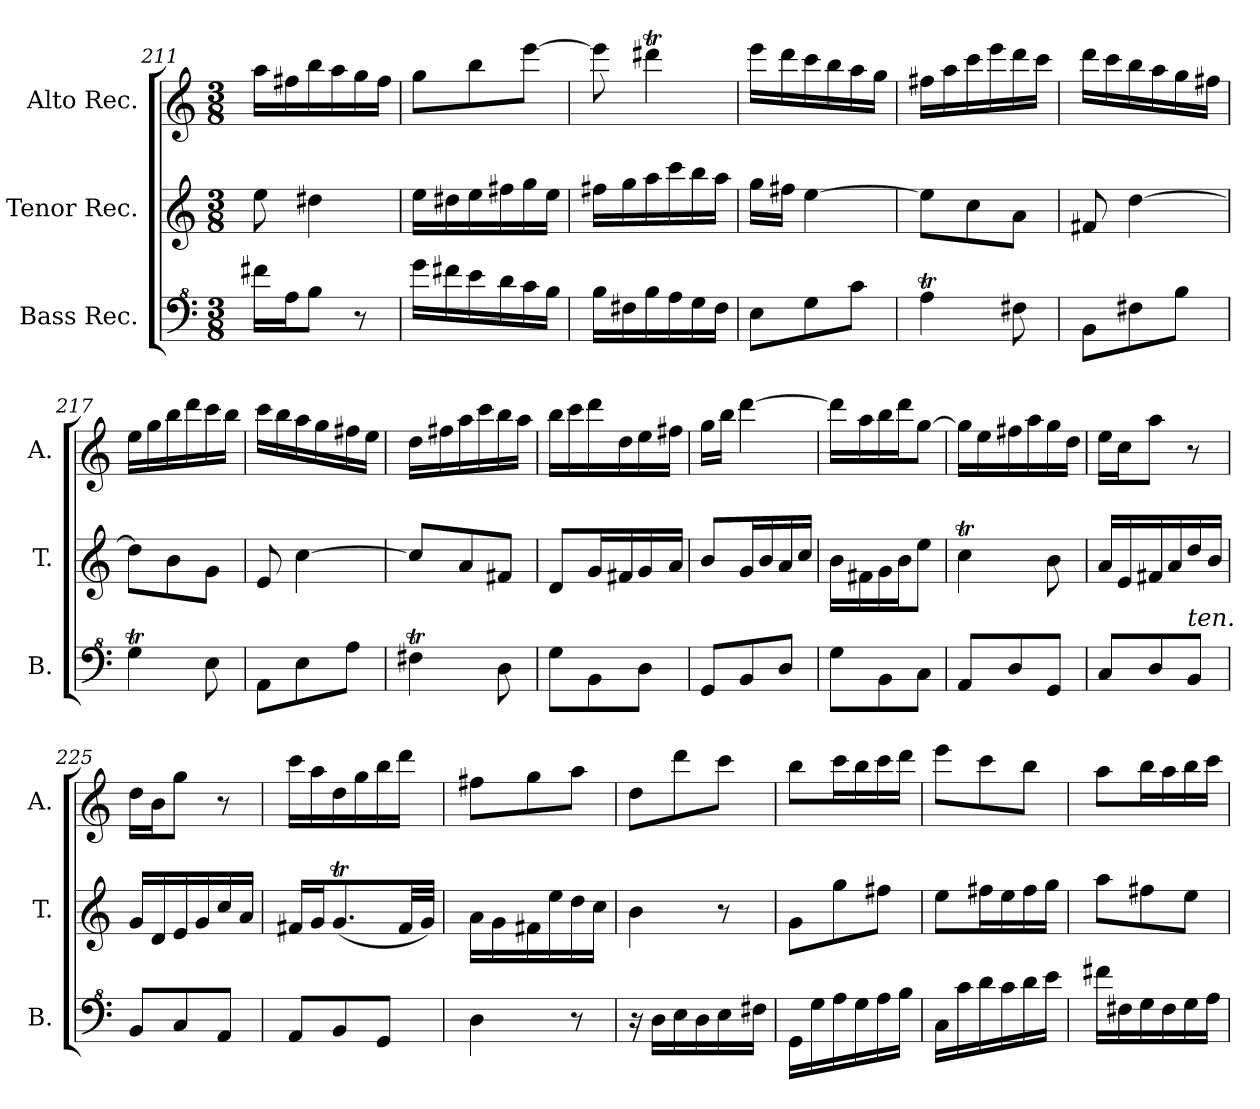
**kern	**kern	**kern
*part3	*part2	*part1
*staff3	*staff2	*staff1
*I"Bass Rec.	*I"Tenor Rec.	*I"Alto Rec.
*I'B.	*I'T.	*I'A.
*clefF^4	*clefG2	*clefG2
*k[]	*k[]	*k[]
*M3/8	*M3/8	*M3/8
=211	=211	=211
16ff#X\LL	8ee\	16aa\LL
16a\J	.	16ff#X\
8b\J	4dd#X\	16bb\
.	.	16aa\
8r	.	16gg\
.	.	16ff#\JJ
!!LO:PB:g=z
=212	=212	=212
16gg\LL	16ee\LL	8gg\L
16ff#X\	16dd#X\	.
16ee\	16ee\	8bb\
16dd\	16ff#X\	.
16cc\	16gg\	[8eee\J
16b\JJ	16ee\JJ	.
=213	=213	=213
16b\LL	16ff#X\LL	8eee\]
16f#X\	16gg\	.
16b\	16aa\	4ddd#Xt\
16a\	16ccc\	.
16g\	16bb\	.
16f#\JJ	16aa\JJ	.
=214	=214	=214
8e\L	16gg\LL	16eee\LL
.	16ff#X\JJ	16ddd\
8g\	[4ee\	16ccc\
.	.	16bb\
8cc\J	.	16aa\
.	.	16gg\JJ
=215	=215	=215
4aT\	8ee\L]	16ff#X\LL
.	.	16aa\
.	8cc\	16ccc\
.	.	16eee\
8f#X\	8a\J	16ddd\
.	.	16ccc\JJ
=216	=216	=216
8B\L	8f#X/	16ddd\LL
.	.	16ccc\
8f#X\	[4dd\	16bb\
.	.	16aa\
8b\J	.	16gg\
.	.	16ff#X\JJ
=217	=217	=217
4gT\	8dd\L]	16ee\LL
.	.	16gg\
.	8b\	16bb\
.	.	16ddd\
8e\	8g\J	16ccc\
.	.	16bb\JJ
=218	=218	=218
8A\L	8e/	16ccc\LL
.	.	16bb\
8e\	[4cc\	16aa\
.	.	16gg\
8a\J	.	16ff#X\
.	.	16ee\JJ
!!LO:LB:g=z
=219	=219	=219
4f#Xt\	8cc/L]	16dd\LL
.	.	16ff#X\
.	8a/	16aa\
.	.	16ccc\
8d\	8f#X/J	16bb\
.	.	16aa\JJ
=220	=220	=220
8g\L	8d/L	16bb\LL
.	.	16ccc\
8B\	16g/L	16ddd\
.	16f#X/	16dd\
8d\J	16g/	16ee\
.	16a/JJ	16ff#X\JJ
=221	=221	=221
8G/L	8b/L	16gg\LL
.	.	16bb\JJ
8B/	16g/L	[4ddd\
.	16b/	.
8d/J	16a/	.
.	16cc/JJ	.
=222	=222	=222
8g\L	16b\LL	16ddd\LL]
.	16f#X\	16aa\
8B\	16g\	16bb\
.	16b\J	16ddd\J
8c\J	8ee\J	[8gg\J
=223	=223	=223
8A/L	4ccT\	16gg\LL]
.	.	16ee\
8d/	.	16ff#X\
.	.	16aa\
8G/J	8b\	16gg\
.	.	16dd\JJ
=224	=224	=224
8c/L	16a/LL	16ee\LL
.	16e/	16cc\J
8d/	16f#X/	8aa\J
.	16a/	.
8B~~/J	16dd/	8r
.	16b/JJ	.
=225	=225	=225
8B/L	16g/LL	16dd\LL
.	16d/	16b\J
8c/	16e/	8gg\J
.	16g/	.
8A/J	16cc/	8r
.	16a/JJ	.
=226	=226	=226
8A/L	16f#X/LL	16ccc\LL
.	16g/J	16aa\
8B/	(8.gT/	16dd\
.	.	16gg\
8G/J	.	16bb\
.	32f#/LL	16ddd\JJ
.	32g/JJJ)	.
!!LO:LB:g=z
=227	=227	=227
4d\	16a\LL	8ff#X\L
.	16g\	.
.	16f#X\	8gg\
.	16ee\	.
8r	16dd\	8aa\J
.	16cc\JJ	.
=228	=228	=228
16r	4b\	8dd\L
16d\LL	.	.
16e\	.	8ddd\
16d\	.	.
16e\	8r	8ccc\J
16f#X\JJ	.	.
=229	=229	=229
16G\LL	8g\L	8bb\L
16g\	.	.
16a\	8gg\	16ccc\L
16g\	.	16bb\
16a\	8ff#X\J	16ccc\
16b\JJ	.	16ddd\JJ
=230	=230	=230
16c\LL	8ee\L	8eee\L
16cc\	.	.
16dd\	16ff#X\L	8ccc\
16cc\	16ee\	.
16dd\	16ff#\	8bb\J
16ee\JJ	16gg\JJ	.
=231	=231	=231
16ff#X\LL	8aa\L	8aa\L
16f#X\	.	.
16g\	8ff#X\	16bb\L
16f#\	.	16aa\
16g\	8ee\J	16bb\
16a\JJ	.	16ccc\JJ
=	=	=
*-	*-	*-
